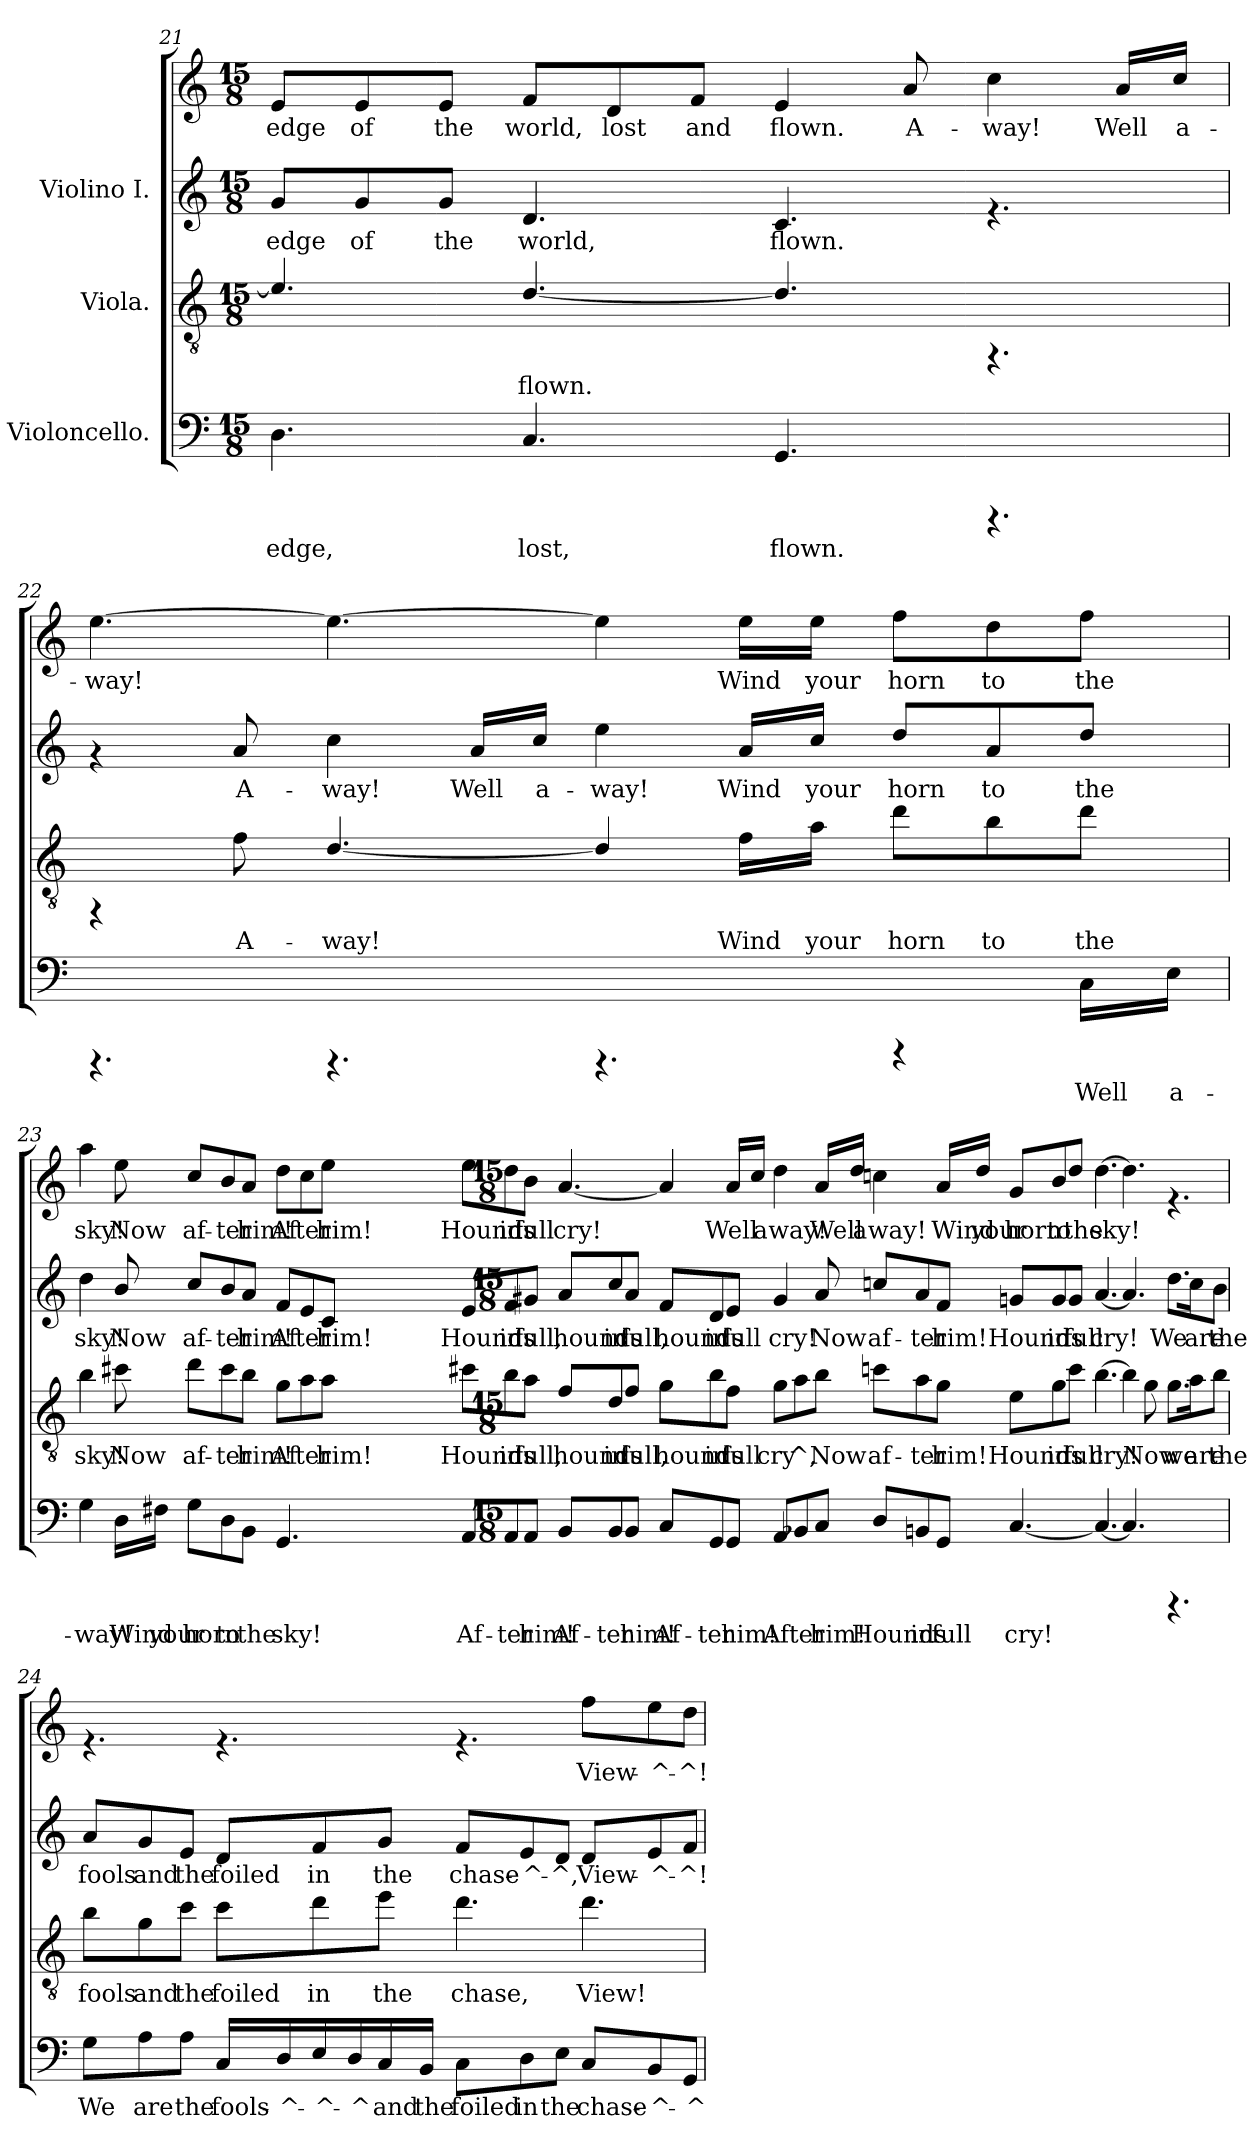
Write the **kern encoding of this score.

**kern	**text	**kern	**text	**kern	**text	**kern	**text
*part3	*part3	*part2	*part2	*part1	*part1	*part1	*part1
*staff4	*staff4	*staff3	*staff3	*staff2	*staff2	*staff1	*staff1
*I"Violoncello.	*	*I"Viola.	*	*I"Violino I.	*	*	*
!!LO:LB:g=z
*clefF4	*	*clefGv2	*	*clefG2	*	*clefG2	*
*	*	*ITrd4c7	*	*ITrd1c2	*	*ITrd1c2	*
*M15/8	*	*M15/8	*	*M15/8	*	*M15/8	*
=21	=21	=21	=21	=21	=21	=21	=21
!	!LO:LY:b:cj	!	!LO:LY:b:cj	!	!LO:LY:b:cj	!	!LO:LY:b:cj
4.D\	edge,	4.A/]	.	8f/L	-edge	8d/L	edge
!	!	!	!	!	!LO:LY:b:cj	!	!LO:LY:b:cj
.	.	.	.	8f/	of	8d/	of
!	!	!	!	!	!LO:LY:b:cj	!	!LO:LY:b:cj
.	.	.	.	8f/J	the	8d/J	the
!	!LO:LY:b:cj	!	!LO:LY:b:cj	!	!LO:LY:b:cj	!	!LO:LY:b:cj
4.C/	lost,	[<4.G/	flown.	4.c/	world,	8e/L	world,
!	!	!	!	!	!	!	!LO:LY:b:cj
.	.	.	.	.	.	8c/	lost
!	!	!	!	!	!	!	!LO:LY:b:cj
.	.	.	.	.	.	8e/J	and
!	!LO:LY:b:cj	!	!LO:LY:b:cj	!	!LO:LY:b:cj	!	!LO:LY:b:cj
4.GG/	flown.	4.G/]	.	4.B/	flown.	4d/	flown.
!	!	!	!	!	!	!	!LO:LY:b:cj
.	.	.	.	.	.	8g/	A-
!	!	!	!	!	!	!	!LO:LY:b:cj
4.rCCC	.	4.rFF	.	4.rf	.	4b\	-way!
!	!	!	!	!	!	!	!LO:LY:b:cj
.	.	.	.	.	.	16g/L	Well
!	!	!	!	!	!	!	!LO:LY:b:cj
.	.	.	.	.	.	16b/J	a-
=22	=22	=22	=22	=22	=22	=22	=22
!	!	!	!	!	!	!	!LO:LY:b:cj
4.rCCC	.	4rFF	.	4rf	.	[>4.dd\	way!
!	!	!	!LO:LY:b:cj	!	!LO:LY:b:cj	!	!
.	.	8B\	A-	8g/	A-	.	.
!	!	!	!LO:LY:b:cj	!	!LO:LY:b:cj	!	!LO:LY:b:cj
4.rCCC	.	[<4.G/	-way!	4b\	-way!	4.dd\_>	.
!	!	!	!	!	!LO:LY:b:cj	!	!
.	.	.	.	16g/L	Well	.	.
!	!	!	!	!	!LO:LY:b:cj	!	!
.	.	.	.	16b/J	a-	.	.
!	!	!	!LO:LY:b:cj	!	!LO:LY:b:cj	!	!LO:LY:b:cj
4.rCCC	.	4G/]	.	4dd\	-way!	4dd\]	.
!	!	!	!LO:LY:b:cj	!	!LO:LY:b:cj	!	!LO:LY:b:cj
.	.	16B\L	Wind	16g/L	Wind	16dd\L	Wind
!	!	!	!LO:LY:b:cj	!	!LO:LY:b:cj	!	!LO:LY:b:cj
.	.	16d\J	your	16b/J	your	16dd\J	your
!	!	!	!LO:LY:b:cj	!	!LO:LY:b:cj	!	!LO:LY:b:cj
4rCCC	.	8g\L	horn	8cc/L	horn	8ee\L	horn
!	!	!	!LO:LY:b:cj	!	!LO:LY:b:cj	!	!LO:LY:b:cj
.	.	8e\	to	8g/	to	8cc\	to
!	!LO:LY:b:cj	!	!LO:LY:b:cj	!	!LO:LY:b:cj	!	!LO:LY:b:cj
16C\L	Well	8g\J	the	8cc/J	the	8ee\J	the
!	!LO:LY:b:cj	!	!	!	!	!	!
16E\J	a-	.	.	.	.	.	.
!!LO:LB:g=z
=23	=23	=23	=23	=23	=23	=23	=23
!	!LO:LY:b:cj	!	!LO:LY:b:cj	!	!LO:LY:b:cj	!	!LO:LY:b:cj
4G\	-way!	4e\	sky!	4cc\	sky!	4gg\	sky!
!	!LO:LY:b:cj	!	!LO:LY:b:cj	!	!LO:LY:b:cj	!	!LO:LY:b:cj
16D\L	Wind	8f#X\	Now	8a/	Now	8dd\	Now
!	!LO:LY:b:cj	!	!	!	!	!	!
16F#X\J	your	.	.	.	.	.	.
!	!LO:LY:b:cj	!	!LO:LY:b:cj	!	!LO:LY:b:cj	!	!LO:LY:b:cj
8G\L	horn	8g\L	af-	8b/L	af-	8b/L	af-
!	!LO:LY:b:cj	!	!LO:LY:b:cj	!	!LO:LY:b:cj	!	!LO:LY:b:cj
8D\	to	8f#\	-ter	8a/	-ter	8a/	-ter
!	!LO:LY:b:cj	!	!LO:LY:b:cj	!	!LO:LY:b:cj	!	!LO:LY:b:cj
8BB\J	the	8e\J	him!	8g/J	him!	8g/J	him!
!	!LO:LY:b:cj	!	!LO:LY:b:cj	!	!LO:LY:b:cj	!	!LO:LY:b:cj
4.GG/	sky!	8c\L	Af-	8e/L	Af-	8cc\L	Af-
!	!	!	!LO:LY:b:cj	!	!LO:LY:b:cj	!	!LO:LY:b:cj
.	.	8d\	-ter	8d/	-ter	8b\	-ter
!	!	!	!LO:LY:b:cj	!	!LO:LY:b:cj	!	!LO:LY:b:cj
.	.	8d\J	him!	8B/J	him!	8dd\J	him!
*M15/8	*	*M15/8	*	*M15/8	*	*M15/8	*
!	!LO:LY:a:cj	!	!LO:LY:a:cj	!	!LO:LY:a:cj	!	!LO:LY:a:cj
8AA/L	Af-	8f#X\L	Hounds	8d/L	Hounds	8dd\L	Hounds
!	!LO:LY:a:cj	!	!LO:LY:a:cj	!	!LO:LY:a:cj	!	!LO:LY:a:cj
8AA/	-ter	8e\	in	8e/	in	8cc\	in
!	!LO:LY:a:cj	!	!LO:LY:a:cj	!	!LO:LY:a:cj	!	!LO:LY:a:cj
8AA/J	him!	8d\J	full,	8f#X/J	full,	8a\J	full
!	!LO:LY:a:cj	!	!LO:LY:a:cj	!	!LO:LY:a:cj	!	!LO:LY:a:cj
8BB/L	Af-	8B/L	hounds	8g/L	hounds	[<4.g/	cry!
!	!LO:LY:a:cj	!	!LO:LY:a:cj	!	!LO:LY:a:cj	!	!
8BB/	-ter	8G/	in	8b/	in	.	.
!	!LO:LY:a:cj	!	!LO:LY:a:cj	!	!LO:LY:a:cj	!	!
8BB/J	him!	8B/J	full,	8g/J	full,	.	.
!	!LO:LY:a:cj	!	!LO:LY:a:cj	!	!LO:LY:a:cj	!	!LO:LY:a:cj
8C/L	Af-	8c\L	hounds	8e/L	hounds	4g/]	.
!	!LO:LY:a:cj	!	!LO:LY:a:cj	!	!LO:LY:a:cj	!	!
8GG/	-ter	8e\	in	8c/	in	.	.
!	!LO:LY:a:cj	!	!LO:LY:a:cj	!	!LO:LY:a:cj	!	!LO:LY:a:cj
8GG/J	him!	8B\J	full	8d/J	full	16g/L	Well
!	!	!	!	!	!	!	!LO:LY:a:cj
.	.	.	.	.	.	16b/J	a-
!	!LO:LY:a:cj	!	!LO:LY:a:cj	!	!LO:LY:a:cj	!	!LO:LY:a:cj
8AA/L	Af-	8c\L	cry-	4f#/	cry!	4cc\	-way!
!	!LO:LY:a:cj	!	!LO:LY:a:cj	!	!	!	!
8BB-X/	-ter	8d\	-^,	.	.	.	.
!	!LO:LY:a:cj	!	!LO:LY:a:cj	!	!LO:LY:a:cj	!	!LO:LY:a:cj
8C/J	him!	8e\J	Now	8g/	Now	16g/L	Well
!	!	!	!	!	!	!	!LO:LY:a:cj
.	.	.	.	.	.	16cc/J	a-
!	!LO:LY:a:cj	!	!LO:LY:a:cj	!	!LO:LY:a:cj	!	!LO:LY:a:cj
8D/L	Hounds	8f\L	af-	8b-X/L	af-	4b-X\	-way!
!	!LO:LY:a:cj	!	!LO:LY:a:cj	!	!LO:LY:a:cj	!	!
8BB/	in	8d\	-ter	8g/	-ter	.	.
!	!LO:LY:a:cj	!	!LO:LY:a:cj	!	!LO:LY:a:cj	!	!LO:LY:a:cj
8GG/J	full	8c\J	him!	8e/J	him!	16g/L	Wind
!	!	!	!	!	!	!	!LO:LY:a:cj
.	.	.	.	.	.	16cc/J	your
!	!LO:LY:a:cj	!	!LO:LY:a:cj	!	!LO:LY:a:cj	!	!LO:LY:a:cj
[<4.C/	cry!	8A\L	Hounds	8f/L	Hounds	8f/L	horn
!	!	!	!LO:LY:a:cj	!	!LO:LY:a:cj	!	!LO:LY:a:cj
.	.	8c\	in	8f/	in	8a/	to
!	!	!	!LO:LY:a:cj	!	!LO:LY:a:cj	!	!LO:LY:a:cj
.	.	8f\J	full	8f/J	full	8cc/J	the
!	!LO:LY:a:cj	!	!LO:LY:a:cj	!	!LO:LY:a:cj	!	!LO:LY:a:cj
4.C/_<	.	[>4.e\	cry!	[<4.g/	cry!	[>4.cc\	sky!
!	!LO:LY:a:cj	!	!LO:LY:a:cj	!	!LO:LY:a:cj	!	!LO:LY:a:cj
4.C/]	.	4e\]	.	4.g/]	.	4.cc\]	.
!	!	!	!LO:LY:a:cj	!	!	!	!
.	.	8c\	Now	.	.	.	.
!	!	!	!LO:LY:a:cj	!	!LO:LY:a:cj	!	!
4.rCCC	.	8.c\L	we	8.cc\L	We	4.rf	.
!	!	!	!LO:LY:a:cj	!	!LO:LY:a:cj	!	!
.	.	16d\	are	16b-\	are	.	.
!	!	!	!LO:LY:a:cj	!	!LO:LY:a:cj	!	!
.	.	8e\J	the	8a\J	the	.	.
=24	=24	=24	=24	=24	=24	=24	=24
!	!LO:LY:b:cj	!	!LO:LY:b:cj	!	!LO:LY:b:cj	!	!
8G\L	We	8e\L	fools	8g/L	fools	4.rf	.
!	!LO:LY:b:cj	!	!LO:LY:b:cj	!	!LO:LY:b:cj	!	!
8A\	are	8c\	and	8f/	and	.	.
!	!LO:LY:b:cj	!	!LO:LY:b:cj	!	!LO:LY:b:cj	!	!
8A\J	the	8f\J	the	8d/J	the	.	.
!	!LO:LY:b:cj	!	!LO:LY:b:cj	!	!LO:LY:b:cj	!	!
16C/L	fools-	8f\L	foiled	8c/L	foiled	4.rf	.
!	!LO:LY:b:cj	!	!	!	!	!	!
16D/	-^-	.	.	.	.	.	.
!	!LO:LY:b:cj	!	!LO:LY:b:cj	!	!LO:LY:b:cj	!	!
16E/	-^-	8g\	in	8e/	in	.	.
!	!LO:LY:b:cj	!	!	!	!	!	!
16D/	-^	.	.	.	.	.	.
!	!LO:LY:b:cj	!	!LO:LY:b:cj	!	!LO:LY:b:cj	!	!
16C/	and	8a\J	the	8f/J	the	.	.
!	!LO:LY:b:cj	!	!	!	!	!	!
16BB/J	the	.	.	.	.	.	.
!	!LO:LY:b:cj	!	!LO:LY:b:cj	!	!LO:LY:b:cj	!	!
8C\L	foiled	4.g\	chase,	8e/L	chase-	4.rf	.
!	!LO:LY:b:cj	!	!	!	!LO:LY:b:cj	!	!
8D\	in	.	.	8d/	-^-	.	.
!	!LO:LY:b:cj	!	!	!	!LO:LY:b:cj	!	!
8E\J	the	.	.	8c/J	-^,	.	.
!	!LO:LY:b:cj	!	!LO:LY:b:cj	!	!LO:LY:b:cj	!	!LO:LY:b:cj
8C/L	chase-	4.g\	View!	8c/L	View-	8ee\L	View-
!	!LO:LY:b:cj	!	!	!	!LO:LY:b:cj	!	!LO:LY:b:cj
8BB/	-^-	.	.	8d/	-^-	8dd\	-^-
!	!LO:LY:b:cj	!	!	!	!LO:LY:b:cj	!	!LO:LY:b:cj
8GG/J	-^	.	.	8e/J	-^!	8cc\J	-^!
=	=	=	=	=	=	=	=
*-	*-	*-	*-	*-	*-	*-	*-
